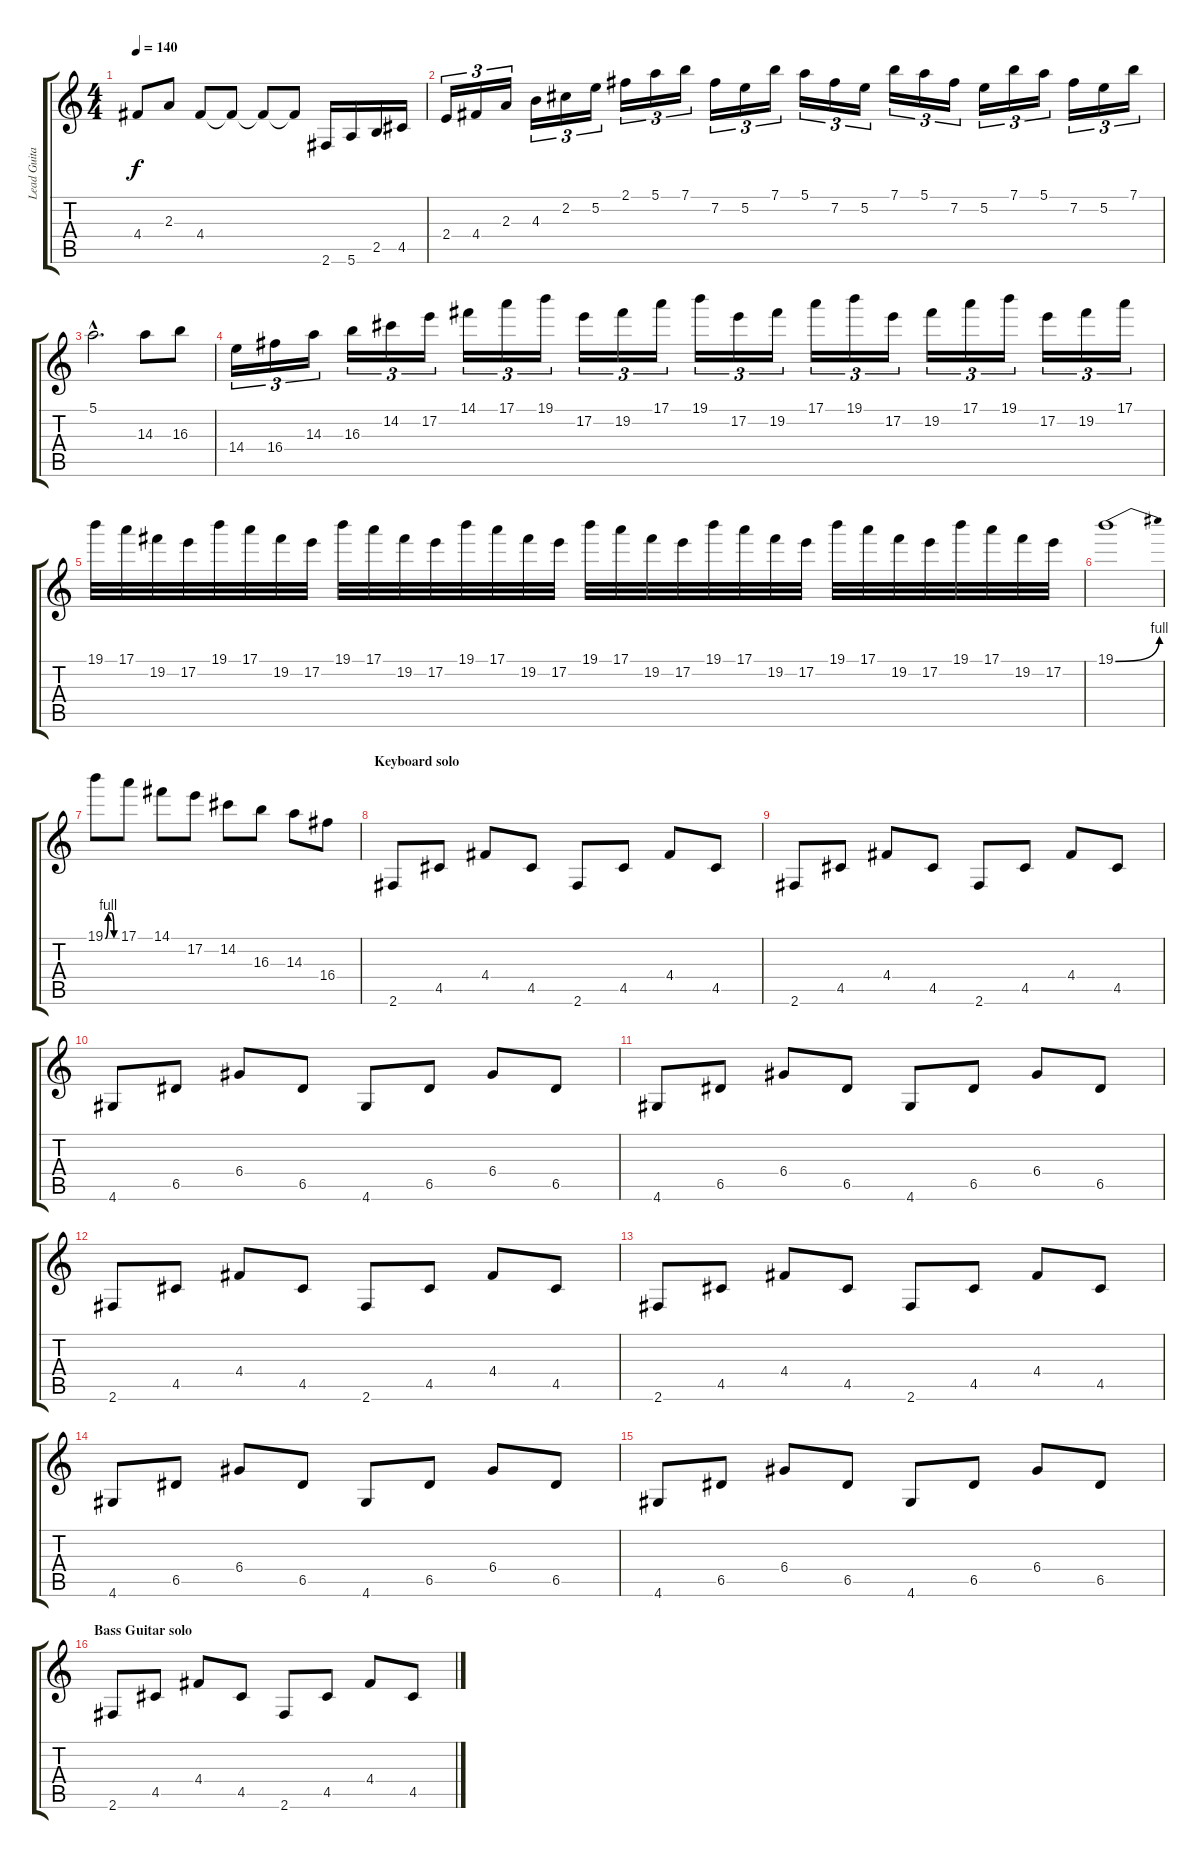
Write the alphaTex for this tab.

\track ("Lead Guitar" "Lead Guita") {instrument distortionguitar}
\staff {score tabs}
\tuning (E4 B3 G3 D3 A2 E2) {hide}
\ts (4 4)
\tempo 140
\clef g2
\ks c
4.4.8{dy f} 2.3.8 4.4.8 4.4{t}.8 4.4{t}.8 4.4{t}.8 2.6.16 5.6.16 2.5.16 4.5.16 |
2.4.16{tu (3 2)} 4.4.16{tu (3 2)} 2.3.16{tu (3 2)} 4.3.16{tu (3 2)} 2.2.16{tu (3 2)} 5.2.16{tu (3 2)} 2.1.16{tu (3 2)} 5.1.16{tu (3 2)} 7.1.16{tu (3 2)} 7.2.16{tu (3 2)} 5.2.16{tu (3 2)} 7.1.16{tu (3 2)} 5.1.16{tu (3 2)} 7.2.16{tu (3 2)} 5.2.16{tu (3 2)} 7.1.16{tu (3 2)} 5.1.16{tu (3 2)} 7.2.16{tu (3 2)} 5.2.16{tu (3 2)} 7.1.16{tu (3 2)} 5.1.16{tu (3 2)} 7.2.16{tu (3 2)} 5.2.16{tu (3 2)} 7.1.16{tu (3 2)} |
5.1{hac}.2{d} 14.3.8 16.3.8 |
14.4.16{tu (3 2)} 16.4.16{tu (3 2)} 14.3.16{tu (3 2)} 16.3.16{tu (3 2)} 14.2.16{tu (3 2)} 17.2.16{tu (3 2)} 14.1.16{tu (3 2)} 17.1.16{tu (3 2)} 19.1.16{tu (3 2)} 17.2.16{tu (3 2)} 19.2.16{tu (3 2)} 17.1.16{tu (3 2)} 19.1.16{tu (3 2)} 17.2.16{tu (3 2)} 19.2.16{tu (3 2)} 17.1.16{tu (3 2)} 19.1.16{tu (3 2)} 17.2.16{tu (3 2)} 19.2.16{tu (3 2)} 17.1.16{tu (3 2)} 19.1.16{tu (3 2)} 17.2.16{tu (3 2)} 19.2.16{tu (3 2)} 17.1.16{tu (3 2)} |
19.1.32 17.1.32 19.2.32 17.2.32 19.1.32 17.1.32 19.2.32 17.2.32 19.1.32 17.1.32 19.2.32 17.2.32 19.1.32 17.1.32 19.2.32 17.2.32 19.1.32 17.1.32 19.2.32 17.2.32 19.1.32 17.1.32 19.2.32 17.2.32 19.1.32 17.1.32 19.2.32 17.2.32 19.1.32 17.1.32 19.2.32 17.2.32 |
19.1{be (bend 0 0 60 4)}.1 |
19.1{be (custom 0 0 15 4 30 4 45 0 60 0)}.8 17.1.8 14.1.8 17.2.8 14.2.8 16.3.8 14.3.8 16.4.8 |
\section ("" "Keyboard solo")
2.6.8{volume 13} 4.5.8 4.4.8 4.5.8 2.6.8 4.5.8 4.4.8 4.5.8 |
2.6.8 4.5.8 4.4.8 4.5.8 2.6.8 4.5.8 4.4.8 4.5.8 |
4.6.8 6.5.8 6.4.8 6.5.8 4.6.8 6.5.8 6.4.8 6.5.8 |
4.6.8 6.5.8 6.4.8 6.5.8 4.6.8 6.5.8 6.4.8 6.5.8 |
2.6.8{volume 13} 4.5.8 4.4.8 4.5.8 2.6.8 4.5.8 4.4.8 4.5.8 |
2.6.8 4.5.8 4.4.8 4.5.8 2.6.8 4.5.8 4.4.8 4.5.8 |
4.6.8 6.5.8 6.4.8 6.5.8 4.6.8 6.5.8 6.4.8 6.5.8 |
4.6.8 6.5.8 6.4.8 6.5.8 4.6.8 6.5.8 6.4.8 6.5.8 |
\section ("" "Bass Guitar solo")
2.6.8{volume 8} 4.5.8 4.4.8 4.5.8 2.6.8 4.5.8 4.4.8 4.5.8
